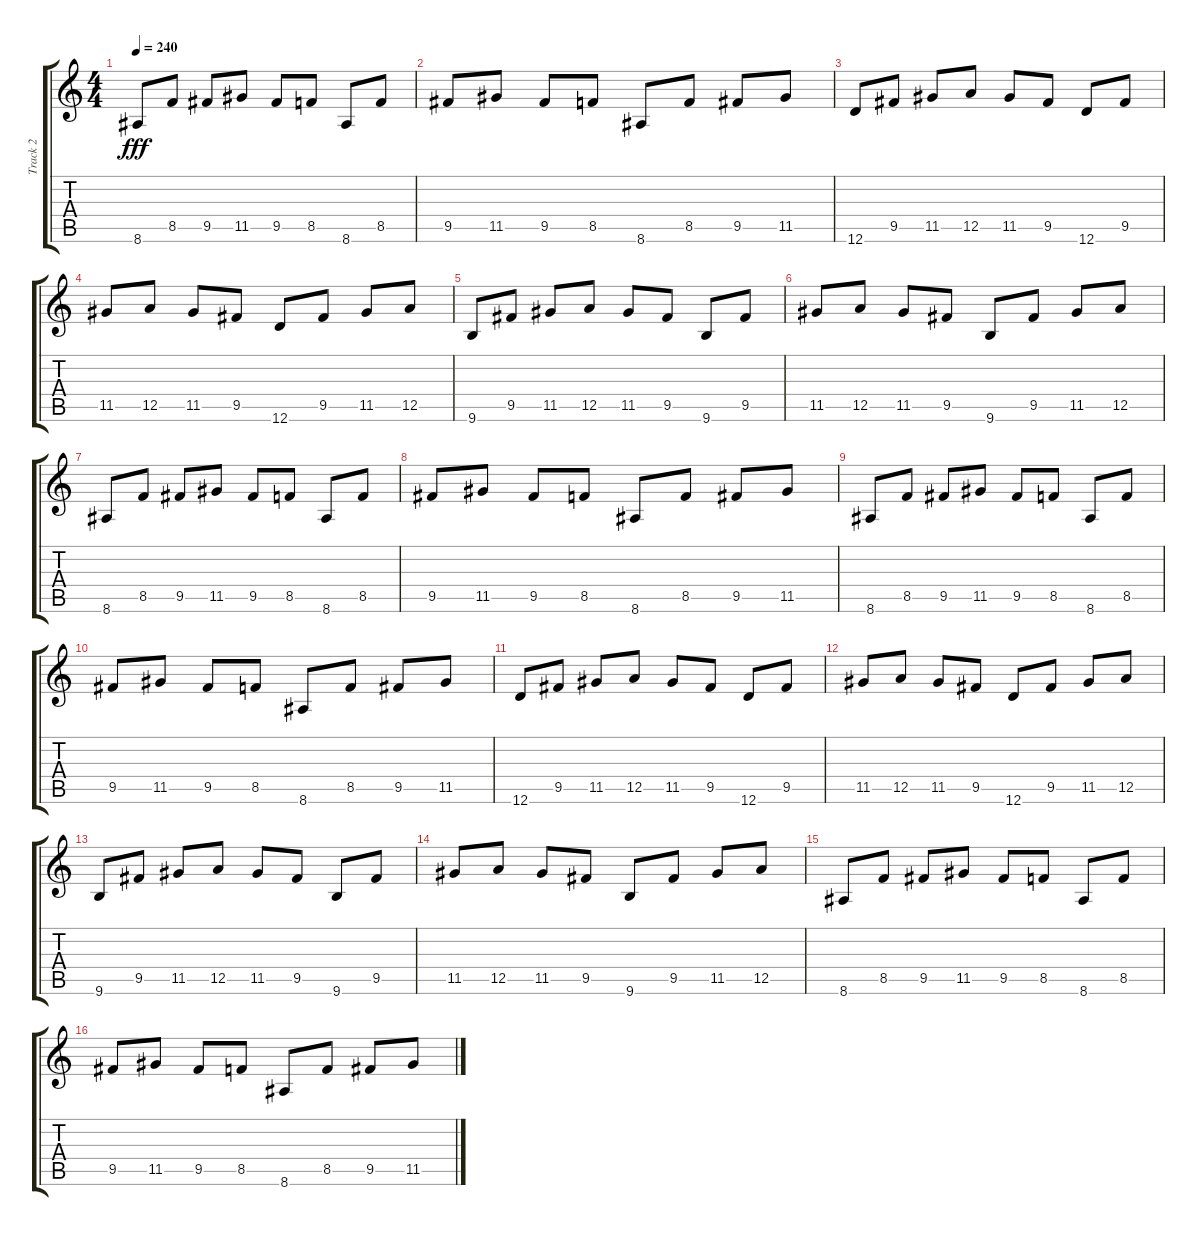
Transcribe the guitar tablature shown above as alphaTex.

\track ("Track 2" "Track 2") {instrument distortionguitar}
\staff {score tabs}
\tuning (E4 B3 G3 D3 A2 D2) {hide}
\ts (4 4)
\tempo 240
\clef g2
\ks c
8.6.8{dy fff} 8.5.8 9.5.8 11.5.8 9.5.8 8.5.8 8.6.8 8.5.8 |
9.5.8 11.5.8 9.5.8 8.5.8 8.6.8 8.5.8 9.5.8 11.5.8 |
12.6.8 9.5.8 11.5.8 12.5.8 11.5.8 9.5.8 12.6.8 9.5.8 |
11.5.8 12.5.8 11.5.8 9.5.8 12.6.8 9.5.8 11.5.8 12.5.8 |
9.6.8 9.5.8 11.5.8 12.5.8 11.5.8 9.5.8 9.6.8 9.5.8 |
11.5.8 12.5.8 11.5.8 9.5.8 9.6.8 9.5.8 11.5.8 12.5.8 |
8.6.8 8.5.8 9.5.8 11.5.8 9.5.8 8.5.8 8.6.8 8.5.8 |
9.5.8 11.5.8 9.5.8 8.5.8 8.6.8 8.5.8 9.5.8 11.5.8 |
8.6.8 8.5.8 9.5.8 11.5.8 9.5.8 8.5.8 8.6.8 8.5.8 |
9.5.8 11.5.8 9.5.8 8.5.8 8.6.8 8.5.8 9.5.8 11.5.8 |
12.6.8 9.5.8 11.5.8 12.5.8 11.5.8 9.5.8 12.6.8 9.5.8 |
11.5.8 12.5.8 11.5.8 9.5.8 12.6.8 9.5.8 11.5.8 12.5.8 |
9.6.8 9.5.8 11.5.8 12.5.8 11.5.8 9.5.8 9.6.8 9.5.8 |
11.5.8 12.5.8 11.5.8 9.5.8 9.6.8 9.5.8 11.5.8 12.5.8 |
8.6.8 8.5.8 9.5.8 11.5.8 9.5.8 8.5.8 8.6.8 8.5.8 |
9.5.8 11.5.8 9.5.8 8.5.8 8.6.8 8.5.8 9.5.8 11.5.8
